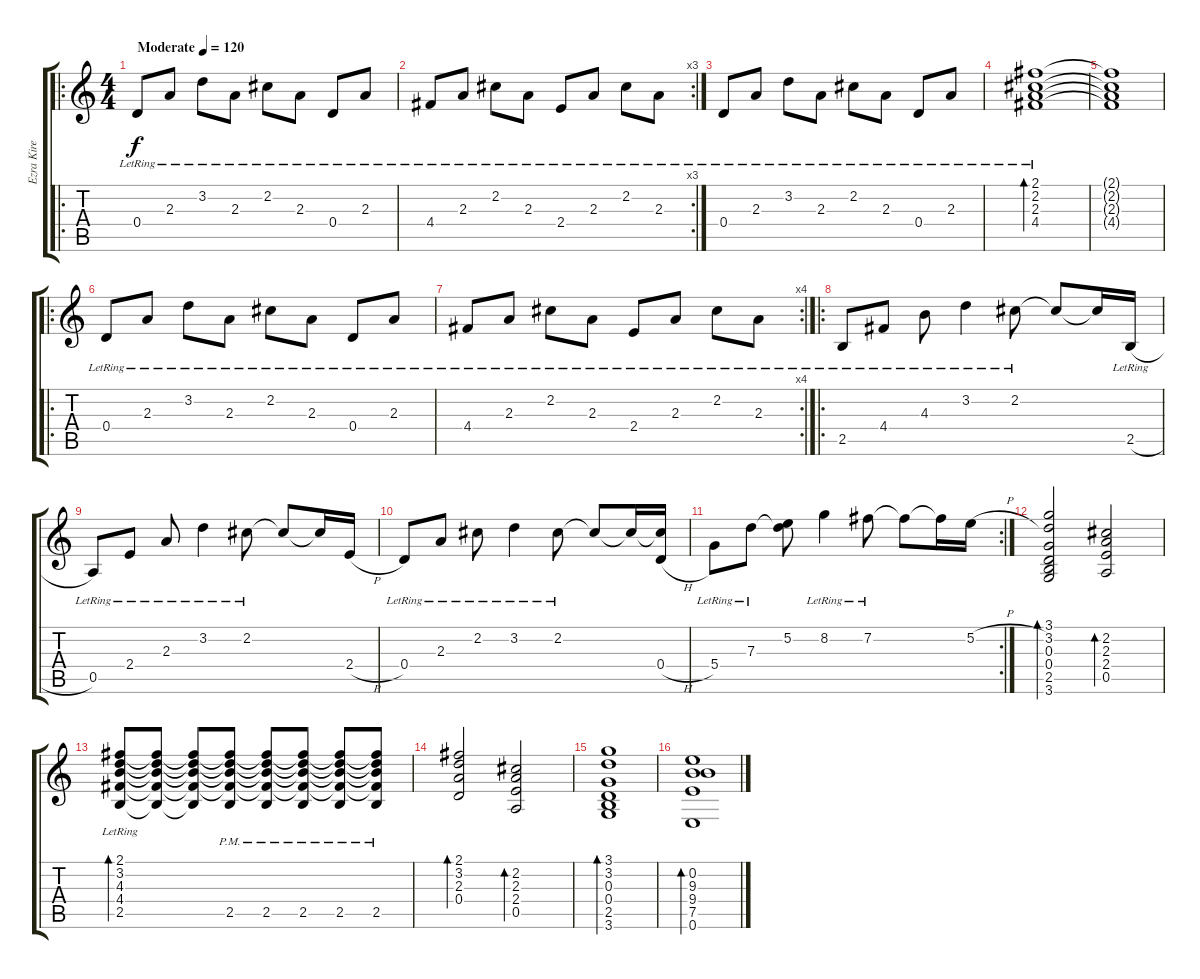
\track ("Ezra Kire" "Ezra Kire") {instrument acousticguitarsteel}
\staff {score tabs}
\tuning (E4 B3 G3 D3 A2 E2) {hide}
\ro
\ts (4 4)
\tempo (120 "Moderate")
\clef g2
\ks c
0.4{lr}.8{dy f instrument acousticguitarsteel} 2.3{lr}.8 3.2{lr}.8 2.3{lr}.8 2.2{lr}.8 2.3{lr}.8 0.4{lr}.8 2.3{lr}.8 |
\rc 3
4.4{lr}.8 2.3{lr}.8 2.2{lr}.8 2.3{lr}.8 2.4{lr}.8 2.3{lr}.8 2.2{lr}.8 2.3{lr}.8 |
0.4{lr}.8 2.3{lr}.8 3.2{lr}.8 2.3{lr}.8 2.2{lr}.8 2.3{lr}.8 0.4{lr}.8 2.3{lr}.8 |
(2.1 2.2{lr} 2.3{lr} 4.4{lr}).1{bd 480} |
(2.1{t} 2.2{t} 2.3{t} 4.4{t}).1 |
\ro
0.4{lr}.8 2.3{lr}.8 3.2{lr}.8 2.3{lr}.8 2.2{lr}.8 2.3{lr}.8 0.4{lr}.8 2.3{lr}.8 |
\rc 4
4.4{lr}.8 2.3{lr}.8 2.2{lr}.8 2.3{lr}.8 2.4{lr}.8 2.3{lr}.8 2.2{lr}.8 2.3{lr}.8 |
\ro
2.5{lr}.8 4.4{lr}.8 4.3{lr}.8 3.2{lr}.4 2.2{lr}.8 2.2{t}.8 2.2{t}.16 2.5{h lr}.16 |
0.5{lr}.8 2.4{lr}.8 2.3{lr}.8 3.2{lr}.4 2.2{lr}.8 2.2{t}.8 2.2{t}.16 2.4{h}.16 |
0.4{lr}.8 2.3{lr}.8 2.2{lr}.8 3.2{lr}.4 2.2{lr}.8 2.2{t}.8 2.2{t}.16 (2.2{t} 0.4{h}).16 |
\rc 2
5.4{lr}.8 7.3{lr}.8 (5.2 7.3{t}).8 8.2{lr}.4 7.2{lr}.8 7.2{t}.8 7.2{t}.16 5.2{h}.16 |
(3.1 3.2 0.3 0.4 2.5 3.6).2{bd 240} (2.2 2.3 2.4 0.5).2{bd 240} |
(2.1{lr} 3.2{lr} 4.3{lr} 4.4{lr} 2.5{lr}).8{bd 240} (2.1{t} 3.2{t} 4.3{t} 4.4{t} 2.5{t}).8 (2.1{t} 3.2{t} 4.3{t} 4.4{t} 2.5{t}).8 (2.1{t} 3.2{t} 4.3{t} 4.4{t} 2.5{pm}).8 (2.1{t} 3.2{t} 4.3{t} 4.4{t} 2.5{pm}).8 (2.1{t} 3.2{t} 4.3{t} 4.4{t} 2.5{pm}).8 (2.1{t} 3.2{t} 4.3{t} 4.4{t} 2.5{pm}).8 (2.1{t} 3.2{t} 4.3{t} 4.4{t} 2.5{pm}).8 |
(2.1 3.2 2.3 0.4).2{bd 240} (2.2 2.3 2.4 0.5).2{bd 240} |
(3.1 3.2 0.3 0.4 2.5 3.6).1{bd 240} |
(0.2 9.3 9.4 7.5 0.6).1{bd 480}
